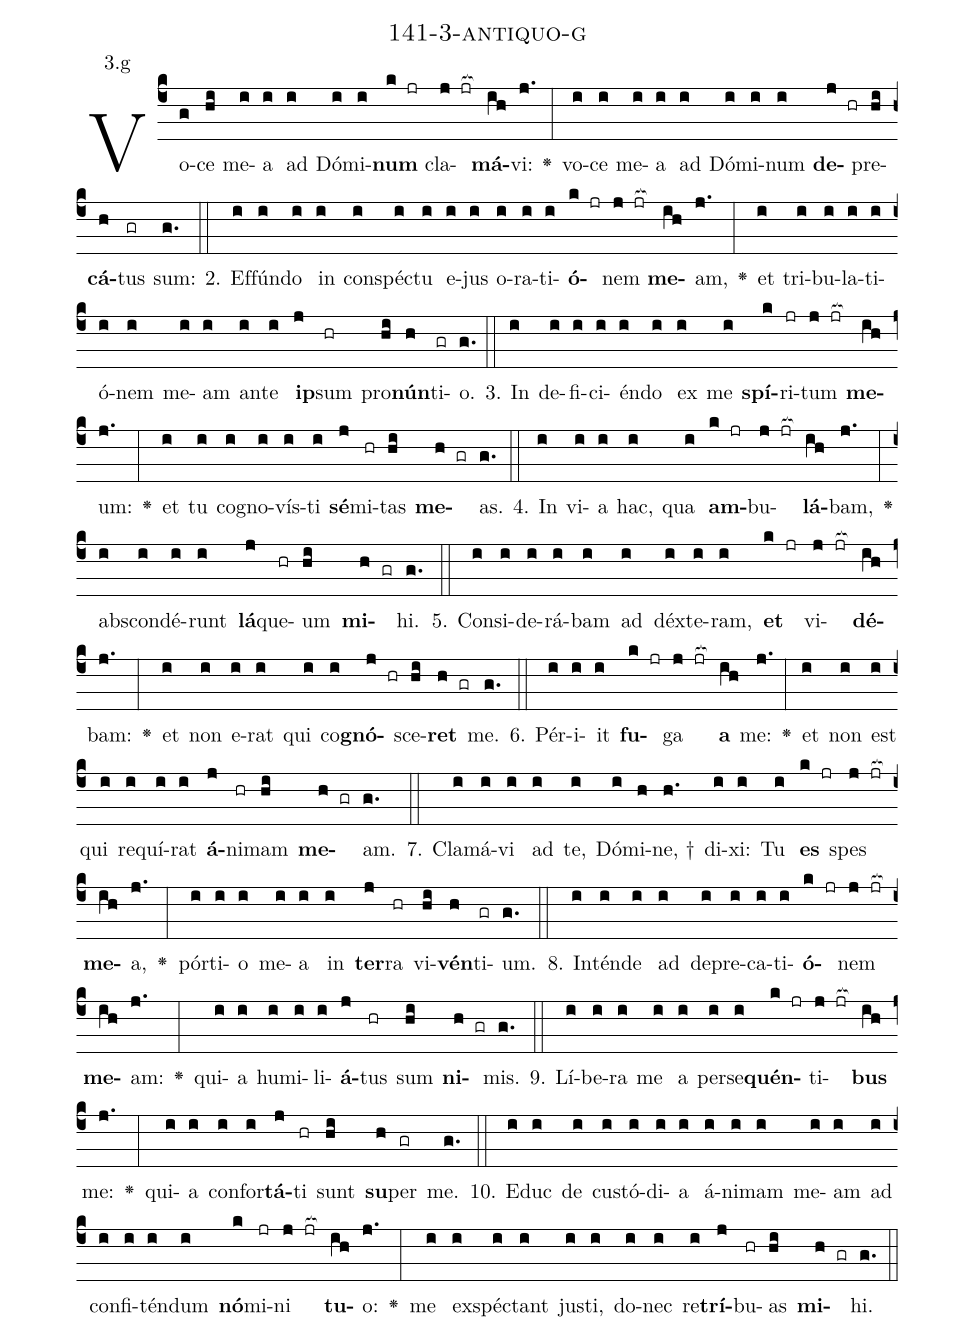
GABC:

name: 141-3-antiquo-g;
annotation: 3.g;
%%
(c4)Vo(g)ce(hi) me(i)a(i) ad(i) Dó(i)mi(i)<b>num</b>(k jr) cla(j jr[ocb:1{])<b>má</b>(ih[ocb:0}])vi:(j.) <v>\greheightstar</v>(:) vo(i)ce(i) me(i)a(i) ad(i) Dó(i)mi(i)num(i) <b>de</b>(j hr)pre(hi)<b>cá</b>(h)tus(gr) sum:(g.) (::)
2. Ef(i)fún(i)do(i) in(i) con(i)spéc(i)tu(i) e(i)jus(i) o(i)ra(i)ti(i)<b>ó</b>(k jr)nem(j jr[ocb:1{]) <b>me</b>(ih[ocb:0}])am,(j.) <v>\greheightstar</v>(:) et(i) tri(i)bu(i)la(i)ti(i)ó(i)nem(i) me(i)am(i) an(i)te(i) <b>ip</b>(j)sum(hr) pro(hi)<b>nún</b>(h)ti(gr)o.(g.) (::)
3. In(i) de(i)fi(i)ci(i)én(i)do(i) ex(i) me(i) <b>spí</b>(k)ri(jr)tum(j jr[ocb:1{]) <b>me</b>(ih[ocb:0}])um:(j.) <v>\greheightstar</v>(:) et(i) tu(i) co(i)gno(i)vís(i)ti(i) <b>sé</b>(j)mi(hr)tas(hi) <b>me</b>(h gr)as.(g.) (::)
4. In(i) vi(i)a(i) hac,(i) qua(i) <b>am</b>(k jr)bu(j jr[ocb:1{])<b>lá</b>(ih[ocb:0}])bam,(j.) <v>\greheightstar</v>(:) abs(i)con(i)dé(i)runt(i) <b>lá</b>(j)que(hr)um(hi) <b>mi</b>(h gr)hi.(g.) (::)
5. Con(i)si(i)de(i)rá(i)bam(i) ad(i) déx(i)te(i)ram,(i) <b>et</b>(k jr) vi(j jr[ocb:1{])<b>dé</b>(ih[ocb:0}])bam:(j.) <v>\greheightstar</v>(:) et(i) non(i) e(i)rat(i) qui(i) co(i)<b>gnó</b>(j hr)sce(hi)<b>ret</b>(h gr) me.(g.) (::)
6. Pér(i)i(i)it(i) <b>fu</b>(k jr)ga(j jr[ocb:1{]) <b>a</b>(ih[ocb:0}]) me:(j.) <v>\greheightstar</v>(:) et(i) non(i) est(i) qui(i) re(i)quí(i)rat(i) <b>á</b>(j)ni(hr)mam(hi) <b>me</b>(h gr)am.(g.) (::)
7. Cla(i)má(i)vi(i) ad(i) te,(i) Dó(i)mi(h)ne, †(h.) di(i)xi:(i) Tu(i) <b>es</b>(k jr) spes(j jr[ocb:1{]) <b>me</b>(ih[ocb:0}])a,(j.) <v>\greheightstar</v>(:) pór(i)ti(i)o(i) me(i)a(i) in(i) <b>ter</b>(j)ra(hr) vi(hi)<b>vén</b>(h)ti(gr)um.(g.) (::)
8. In(i)tén(i)de(i) ad(i) de(i)pre(i)ca(i)ti(i)<b>ó</b>(k jr)nem(j jr[ocb:1{]) <b>me</b>(ih[ocb:0}])am:(j.) <v>\greheightstar</v>(:) qui(i)a(i) hu(i)mi(i)li(i)<b>á</b>(j)tus(hr) sum(hi) <b>ni</b>(h gr)mis.(g.) (::)
9. Lí(i)be(i)ra(i) me(i) a(i) per(i)se(i)<b>quén</b>(k jr)ti(j jr[ocb:1{])<b>bus</b>(ih[ocb:0}]) me:(j.) <v>\greheightstar</v>(:) qui(i)a(i) con(i)for(i)<b>tá</b>(j)ti(hr) sunt(hi) <b>su</b>(h)per(gr) me.(g.) (::)
10. E(i)duc(i) de(i) cus(i)tó(i)di(i)a(i) á(i)ni(i)mam(i) me(i)am(i) ad(i) con(i)fi(i)tén(i)dum(i) <b>nó</b>(k)mi(jr)ni(j jr[ocb:1{]) <b>tu</b>(ih[ocb:0}])o:(j.) <v>\greheightstar</v>(:) me(i) ex(i)spéc(i)tant(i) jus(i)ti,(i) do(i)nec(i) re(i)<b>trí</b>(j)bu(hr)as(hi) <b>mi</b>(h gr)hi.(g.) (::)
